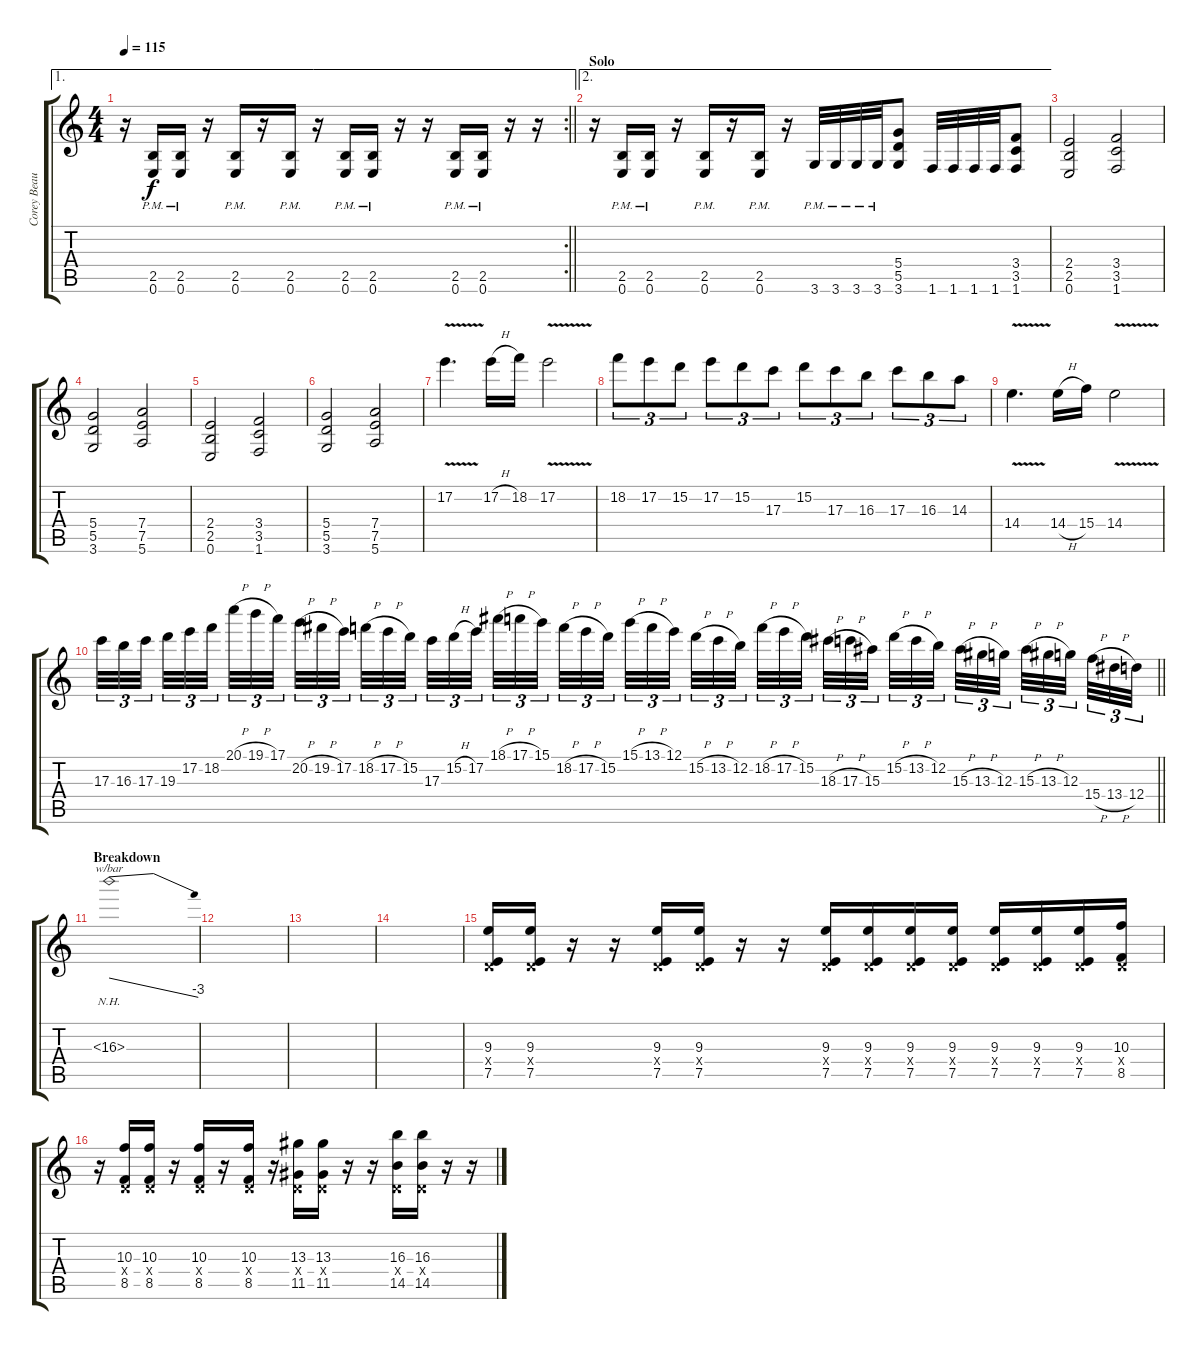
\track ("Corey Beaulieu" "Corey Beau") {instrument distortionguitar}
\staff {score tabs}
\tuning (E4 B3 G3 D3 A2 E2) {hide}
\ae 1
\rc 2
\ts (4 4)
\tempo 115
\clef g2
\barLineRight lightlight
\ks c
r.16{dy f} (2.5{pm} 0.6{pm}).16 (2.5{pm} 0.6{pm}).16 r.16 (2.5{pm} 0.6{pm}).16 r.16 (2.5{pm} 0.6{pm}).16 r.16 (2.5{pm} 0.6{pm}).16 (2.5{pm} 0.6{pm}).16 r.16 r.16 (2.5{pm} 0.6{pm}).16 (2.5{pm} 0.6{pm}).16 r.16 r.16 |
\ae 2
\section ("" "Solo")
r.16 (2.5{pm} 0.6{pm}).16 (2.5{pm} 0.6{pm}).16 r.16 (2.5{pm} 0.6{pm}).16 r.16 (2.5{pm} 0.6{pm}).16 r.16 3.6{pm}.32 3.6{pm}.32 3.6{pm}.32 3.6{pm}.32 (5.4 5.5 3.6).8 1.6.32 1.6.32 1.6.32 1.6.32 (3.4 3.5 1.6).8 |
(2.4 2.5 0.6).2 (3.4 3.5 1.6).2 |
(5.4 5.5 3.6).2 (7.4 7.5 5.6).2 |
(2.4 2.5 0.6).2 (3.4 3.5 1.6).2 |
(5.4 5.5 3.6).2 (7.4 7.5 5.6).2 |
17.2{v}.4{d} 17.2{h}.16 18.2.16 17.2{v}.2 |
18.2.8{tu (3 2)} 17.2.8{tu (3 2)} 15.2.8{tu (3 2)} 17.2.8{tu (3 2)} 15.2.8{tu (3 2)} 17.3.8{tu (3 2)} 15.2.8{tu (3 2)} 17.3.8{tu (3 2)} 16.3.8{tu (3 2)} 17.3.8{tu (3 2)} 16.3.8{tu (3 2)} 14.3.8{tu (3 2)} |
14.4{v}.4{d} 14.4{h}.16 15.4.16 14.4{v}.2 |
\barLineRight lightlight
17.3.32{tu (3 2)} 16.3.32{tu (3 2)} 17.3.32{tu (3 2) beam splitsecondary} 19.3.32{tu (3 2)} 17.2.32{tu (3 2)} 18.2.32{tu (3 2) beam splitsecondary} 20.1{h}.32{tu (3 2)} 19.1{h}.32{tu (3 2)} 17.1.32{tu (3 2) beam splitsecondary} 20.2{h}.32{tu (3 2)} 19.2{h}.32{tu (3 2)} 17.2.32{tu (3 2)} 18.2{h}.32{tu (3 2)} 17.2{h}.32{tu (3 2)} 15.2.32{tu (3 2) beam splitsecondary} 17.3.32{tu (3 2)} 15.2{h}.32{tu (3 2)} 17.2.32{tu (3 2) beam splitsecondary} 18.1{h}.32{tu (3 2)} 17.1{h}.32{tu (3 2)} 15.1.32{tu (3 2) beam splitsecondary} 18.2{h}.32{tu (3 2)} 17.2{h}.32{tu (3 2)} 15.2.32{tu (3 2)} 15.1{h}.32{tu (3 2)} 13.1{h}.32{tu (3 2)} 12.1.32{tu (3 2) beam splitsecondary} 15.2{h}.32{tu (3 2)} 13.2{h}.32{tu (3 2)} 12.2.32{tu (3 2) beam splitsecondary} 18.2{h}.32{tu (3 2)} 17.2{h}.32{tu (3 2)} 15.2.32{tu (3 2) beam splitsecondary} 18.3{h}.32{tu (3 2)} 17.3{h}.32{tu (3 2)} 15.3.32{tu (3 2)} 15.2{h}.32{tu (3 2)} 13.2{h}.32{tu (3 2)} 12.2.32{tu (3 2) beam splitsecondary} 15.3{h}.32{tu (3 2)} 13.3{h}.32{tu (3 2)} 12.3.32{tu (3 2) beam splitsecondary} 15.3{h}.32{tu (3 2)} 13.3{h}.32{tu (3 2)} 12.3.32{tu (3 2) beam splitsecondary} 15.4{h}.32{tu (3 2)} 13.4{h}.32{tu (3 2)} 12.4.32{tu (3 2)} |
\section ("" "Breakdown")
16.3{nh}.1{tbe (dive default 0 0 60 -12)} |
|
|
|
(9.3 0.4{x} 7.5).16 (9.3 0.4{x} 7.5).16 r.16 r.16 (9.3 0.4{x} 7.5).16 (9.3 0.4{x} 7.5).16 r.16 r.16 (9.3 0.4{x} 7.5).16 (9.3 0.4{x} 7.5).16 (9.3 0.4{x} 7.5).16 (9.3 0.4{x} 7.5).16 (9.3 0.4{x} 7.5).16 (9.3 0.4{x} 7.5).16 (9.3 0.4{x} 7.5).16 (10.3 0.4{x} 8.5).16 |
r.16 (10.3 0.4{x} 8.5).16 (10.3 0.4{x} 8.5).16 r.16 (10.3 0.4{x} 8.5).16 r.16 (10.3 0.4{x} 8.5).16 r.16 (13.3 0.4{x} 11.5).16 (13.3 0.4{x} 11.5).16 r.16 r.16 (16.3 0.4{x} 14.5).16 (16.3 0.4{x} 14.5).16 r.16 r.16
